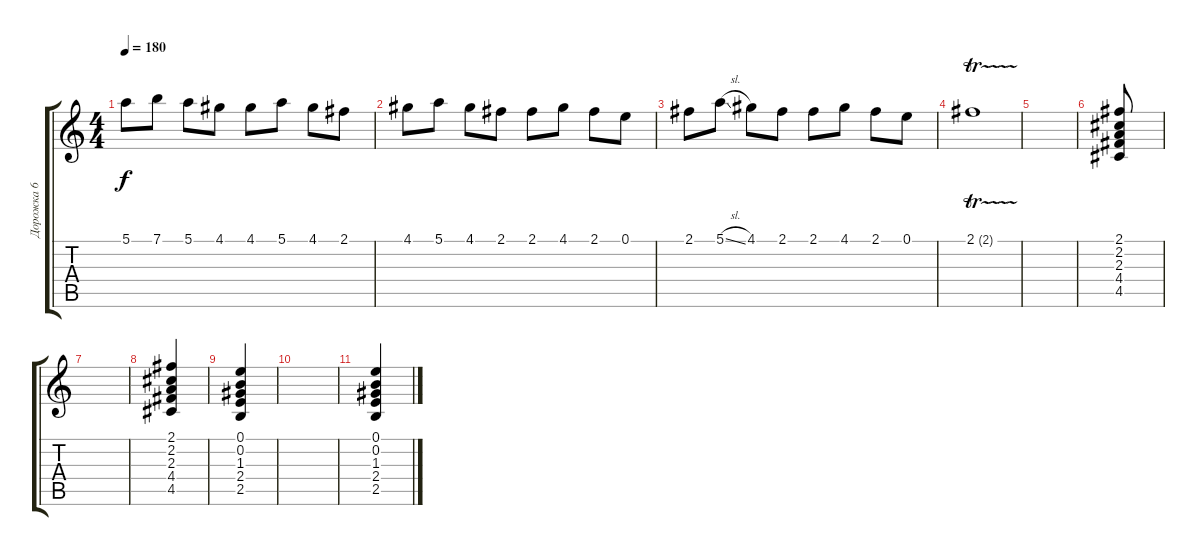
\track ("Дорожка 6" "Дорожка 6") {instrument electricguitarjazz}
\staff {score tabs}
\tuning (E4 B3 G3 D3 A2 E2) {hide}
\ts (4 4)
\tempo 180
\clef g2
\ks c
5.1.8{dy f} 7.1.8 5.1.8 4.1.8 4.1.8 5.1.8 4.1.8 2.1.8 |
4.1.8 5.1.8 4.1.8 2.1.8 2.1.8 4.1.8 2.1.8 0.1.8 |
2.1.8 5.1{sl}.8 4.1.8 2.1.8 2.1.8 4.1.8 2.1.8 0.1.8 |
2.1{tr (2 16)}.1 |
|
(2.1 2.2 2.3 4.4 4.5).8 |
|
(2.1 2.2 2.3 4.4 4.5).4 |
(0.1 0.2 1.3 2.4 2.5).4 |
|
(0.1 0.2 1.3 2.4 2.5).4
